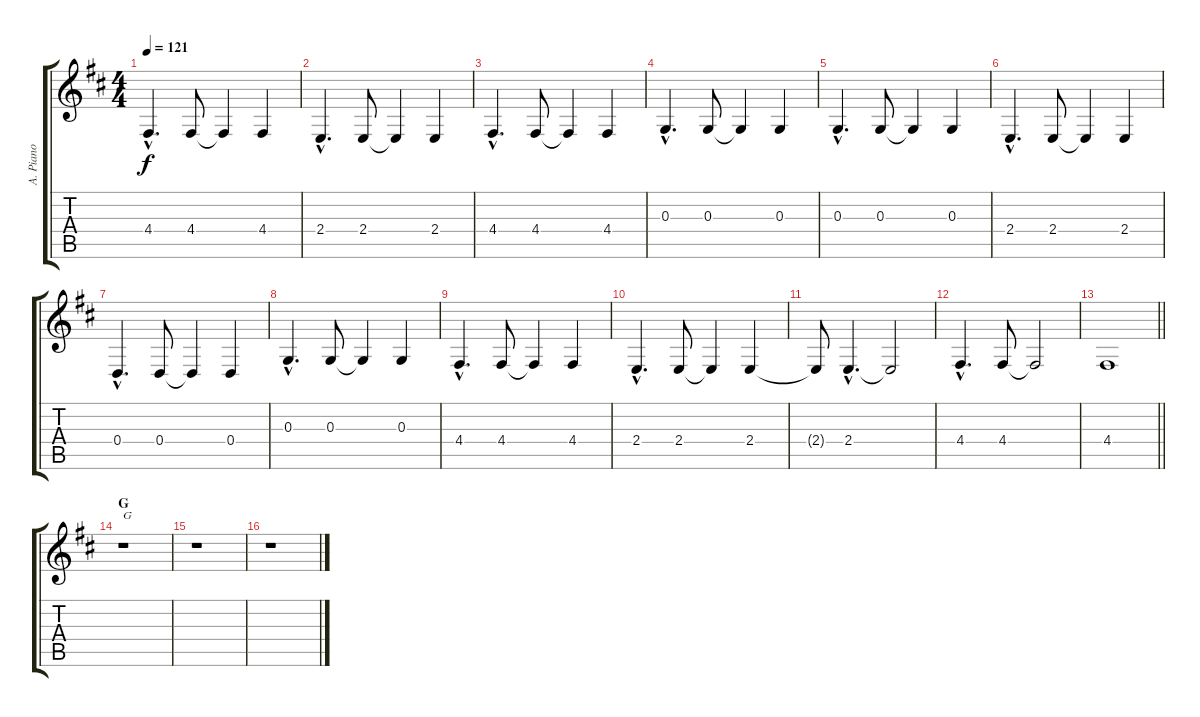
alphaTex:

\track ("A. Piano" "A. Piano") {instrument acousticgrandpiano}
\staff {score tabs}
\tuning (E4 B3 G3 D3 A2 E2) {hide}
\ts (4 4)
\tempo 121
\clef g2
\ks d
4.4{hac}.4{d dy f} 4.4.8 4.4{t}.4 4.4.4 |
2.4{hac}.4{d} 2.4.8 2.4{t}.4 2.4.4 |
4.4{hac}.4{d} 4.4.8 4.4{t}.4 4.4.4 |
0.3{hac}.4{d} 0.3.8 0.3{t}.4 0.3.4 |
0.3{hac}.4{d} 0.3.8 0.3{t}.4 0.3.4 |
2.4{hac}.4{d} 2.4.8 2.4{t}.4 2.4.4 |
0.4{hac}.4{d} 0.4.8 0.4{t}.4 0.4.4 |
0.3{hac}.4{d} 0.3.8 0.3{t}.4 0.3.4 |
4.4{hac}.4{d} 4.4.8 4.4{t}.4 4.4.4 |
2.4{hac}.4{d} 2.4.8 2.4{t}.4 2.4.4 |
2.4{t}.8 2.4{hac}.4{d} 2.4{t}.2 |
4.4{hac}.4{d} 4.4.8 4.4{t}.2 |
\barLineRight lightlight
4.4.1 |
\section ("" "G")
r.1{txt "G"} |
r.1 |
r.1
